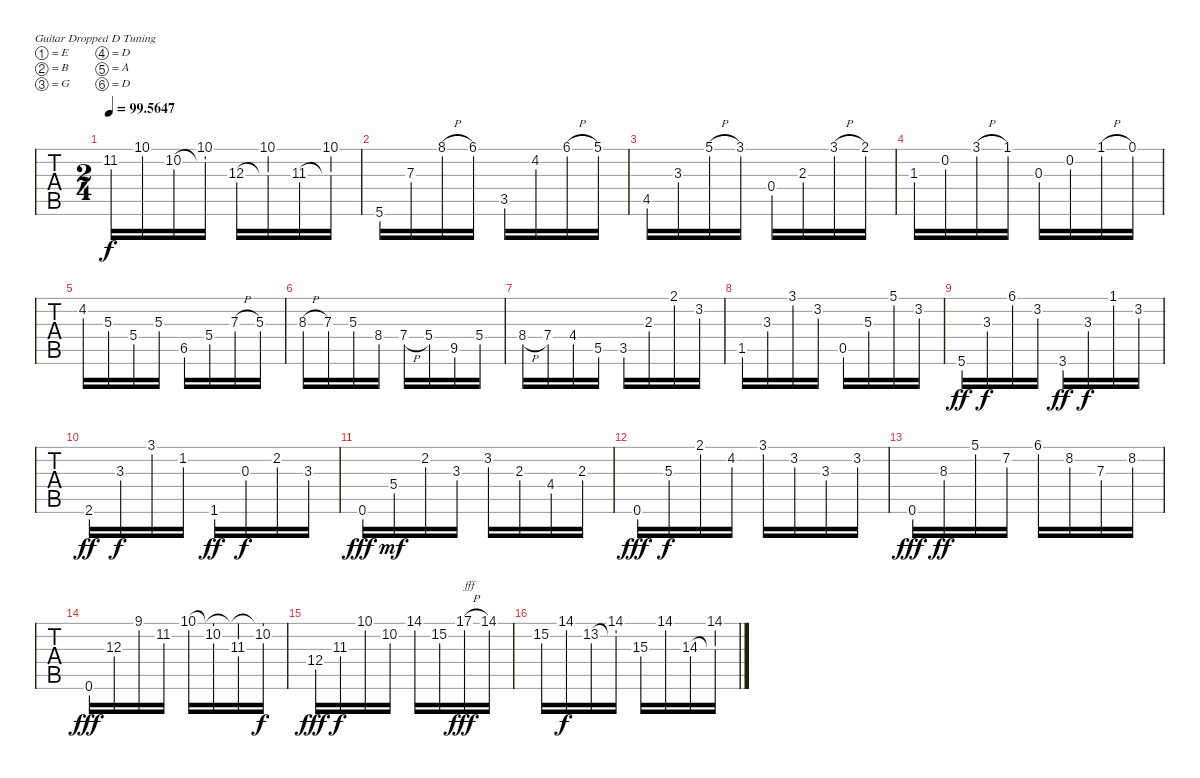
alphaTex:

\bracketExtendMode groupsimilarinstruments
\singleTrackTrackNamePolicy hidden
\multiTrackTrackNamePolicy hidden
\firstSystemTrackNameOrientation horizontal
\otherSystemsTrackNameOrientation horizontal
\track ("Classic Guitar" "N-Gt") {instrument acousticguitarnylon}
\staff {tabs}
\tuning (E4 B3 G3 D3 A2 D2)
\ts (2 4)
\tempo
99.5647
\accidentals auto
\clef g2
\ottava regular
\simile none
\scale
1.13241
\ks c
11.2.16{dy f} 10.1.16 10.2.16 (10.1 10.2{t}).16 12.3.16 (10.1 12.3{t}).16 11.3.16 (10.1 11.3{t}).16 |
\scale
0.955864 5.6.16 7.3.16 8.1{h}.16 6.1.16 3.5.16 4.2.16 6.1{h}.16 5.1.16 |
\scale
0.955864 4.5.16 3.3.16 5.1{h}.16 3.1.16 0.4.16 2.3.16 3.1{h}.16 2.1.16 |
\scale
0.955864 1.3.16 0.2.16 3.1{h}.16 1.1.16 0.3.16 0.2.16 1.1{h}.16 0.1.16 |
\scale
1.13241 4.2.16 5.3.16 5.4.16 5.3.16 6.5.16 5.4.16 7.3{h}.16 5.3.16 |
\scale
0.955864 8.3{h}.16 7.3.16 5.3.16 8.4.16 7.4{h}.16 5.4.16 9.5.16 5.4.16 |
\scale
0.955864 8.4{h}.16 7.4.16 4.4.16 5.5.16 3.5.16 2.3.16 2.1.16 3.2.16 |
\scale
0.955864 1.5.16 3.3.16 3.1.16 3.2.16 0.5.16 5.3.16 5.1.16 3.2.16 |
\scale
1.13241 5.6.16{dy ff} 3.3.16{dy f} 6.1.16 3.2.16 3.6.16{dy ff} 3.3.16{dy f} 1.1.16 3.2.16 |
\scale
0.955864 2.6.16{dy ff} 3.3.16{dy f} 3.1.16 1.2.16 1.6.16{dy ff} 0.3.16{dy f} 2.2.16 3.3.16 |
\scale
0.955864 0.6.16{dy fff} 5.4.16{dy mf} 2.2.16 3.3.16 3.2.16 2.3.16 4.4.16 2.3.16 |
\scale
0.955864 0.6.16{dy fff} 5.3.16{dy f} 2.1.16 4.2.16 3.1.16 3.2.16 3.3.16 3.2.16 |
\scale
1.13241 0.6.16{dy fff} 8.3.16{dy ff} 5.1.16 7.2.16 6.1.16 8.2.16 7.3.16 8.2.16 |
\scale
0.955864 0.6.16{dy fff} 12.3.16 9.1.16 11.2.16 10.1.16 (10.2 10.1{t}).16 (11.3 10.1{t}).16 (10.1{t} 10.2).16{dy f} |
\scale
0.955864 12.4.16{dy fff} 11.3.16{dy f} 10.1.16 10.2.16 14.1.16 15.2.16 17.1{h}.16{txt "fff" dy fff} 14.1.16 |
\scale
0.955864 15.2.16 14.1.16{dy f} 13.2.16 (14.1 13.2{t}).16 15.3.16 14.1.16 14.3.16 (14.1 14.3{t}).16
